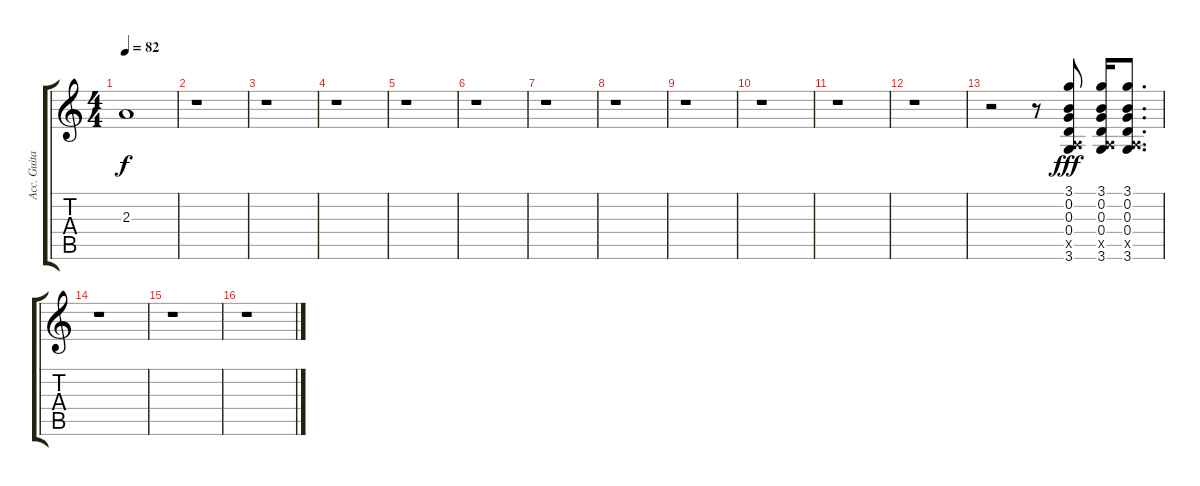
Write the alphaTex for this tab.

\track ("Acc. Guitar 1" "Acc. Guita") {instrument acousticguitarsteel}
\staff {score tabs}
\tuning (E4 B3 G3 D3 A2 E2) {hide}
\ts (4 4)
\tempo 82
\clef g2
\ks c
2.3{t}.1{dy f} |
r.1 |
r.1 |
r.1 |
r.1 |
r.1 |
r.1 |
r.1 |
r.1 |
r.1 |
r.1 |
r.1 |
r.2 r.8 (3.1 0.2 0.3 0.4 0.5{x} 3.6).8{dy fff} (3.1 0.2 0.3 0.4 0.5{x} 3.6).16 (3.1 0.2 0.3 0.4 0.5{x} 3.6).8{d} |
r.1 |
r.1 |
r.1
